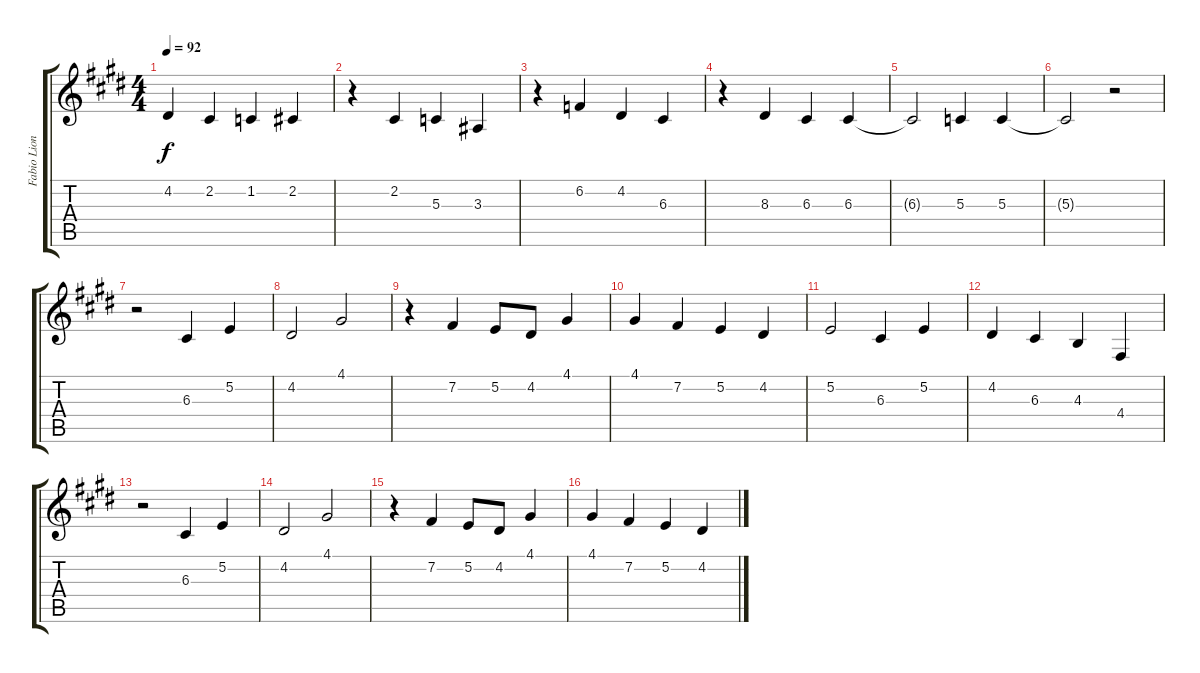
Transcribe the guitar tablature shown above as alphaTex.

\track ("Fabio Lioni" "Fabio Lion") {instrument tenorsax}
\staff {score tabs}
\tuning (E4 B3 G3 D3 A2 E2) {hide}
\ts (4 4)
\tempo 92
\clef g2
\ks c#minor
4.2.4{dy f} 2.2.4 1.2.4 2.2.4 |
r.4 2.2.4 5.3.4 3.3.4 |
r.4 6.2.4 4.2.4 6.3.4 |
r.4 8.3.4 6.3.4 6.3.4 |
6.3{t}.2 5.3.4 5.3.4 |
5.3{t}.2 r.2 |
r.2 6.3.4 5.2.4 |
4.2.2 4.1.2 |
r.4 7.2.4 5.2.8 4.2.8 4.1.4 |
4.1.4 7.2.4 5.2.4 4.2.4 |
5.2.2 6.3.4 5.2.4 |
4.2.4 6.3.4 4.3.4 4.4.4 |
r.2 6.3.4 5.2.4 |
4.2.2 4.1.2 |
r.4 7.2.4 5.2.8 4.2.8 4.1.4 |
4.1.4 7.2.4 5.2.4 4.2.4
